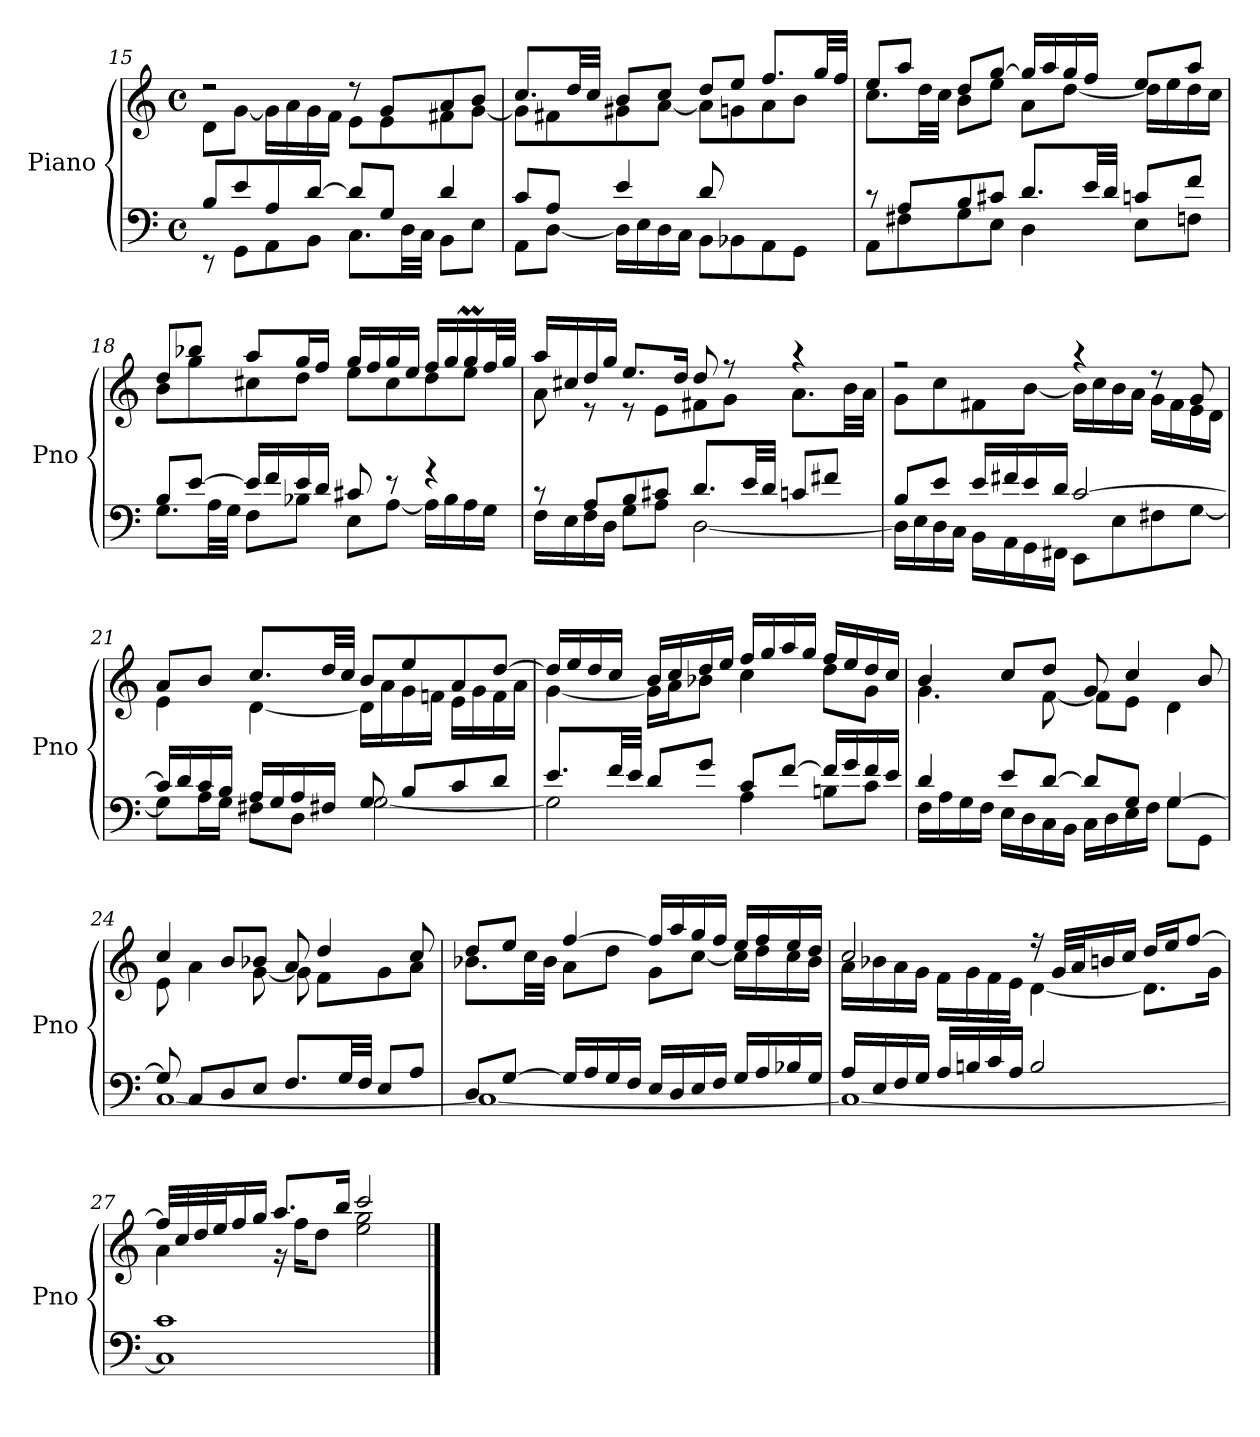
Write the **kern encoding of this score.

**kern	**kern
*part1	*part1
*staff2	*staff1
*I"Piano	*
*I'Pno	*
*clefF4	*clefG2
*k[]	*k[]
*M4/4	*M4/4
*met(c)	*met(c)
=15	=15
*^	*^
8B/L	8r	2r	8d\L
8e/	8GG\L	.	[8g\J
8A/	8AA\	.	16g\LL]
.	.	.	16a\
[8d/J	8BB\J	.	16g\
.	.	.	16f\JJ
8d/L]	8.C\L	8r	8e\L
8G/J	.	8g/L	8e\
.	32D\LL	.	.
.	32C\JJJ	.	.
4d/	8BB\L	8a/	8f#X\
.	8E\J	8b/J	[8g\J
=16	=16	=16	=16
8c/L	8AA\L	8.cc/L	8g\L]
8A/J	[8D\J	.	8f#X\
.	.	32dd/LL	.
.	.	32cc/JJJ	.
4e/	16D\LL]	8b/L	8g#X\
.	16E\	.	.
.	16D\	8cc/J	[8a\J
.	16C\JJ	.	.
8d/	8BB\L	8dd/L	8a\L]
8ryy	8BB-X\	8ee/J	8gn\
4ryy	8AA\	8.ff/L	8a\
.	8GG\J	.	8b\J
.	.	32gg/LL	.
.	.	32ff/JJJ	.
!!LO:LB:g=z	!!
=17	=17	=17	=17
8r	8AA\L	8ee/L	8.cc\L
8A/L	8F#X\	8aa/J	.
.	.	.	32dd\LL
.	.	.	32cc\JJJ
8B/	8G\	8dd/L	8b\L
8c#X/J	8E\J	[8gg/J	8ee\J
8.d/L	4D\	16gg/LL]	8a\L
.	.	16aa/	.
.	.	16gg/	[8dd\J
32e/LL	.	16ff/JJ	.
32d/JJJ	.	.	.
8cn/L	8E\L	8ee/L	16dd\LL]
.	.	.	16ee\
8f/J	8Fn\J	8aa/J	16dd\
.	.	.	16cc\JJ
=18	=18	=18	=18
8B/L	8.G\L	8dd/L	8b\L
[8e/J	.	8bb-X/J	8gg\
.	32A\LL	.	.
.	32G\JJJ	.	.
16e/LL]	8F\L	8aa/L	8cc#X\
16f/	.	.	.
16e/	8B-X\J	16gg/L	8dd\J
16d/JJ	.	16ff/JJ	.
8c#X/	8E\L	16gg/LL	8ee\L
.	.	16ff/	.
8r	[8A\J	16gg/	8cc#\
.	.	16ee/JJ	.
4r	16A\LL]	16ff/LL	8dd\
.	16B-\	16gg/	.
.	16A\	16ggM/	8ee\J
.	16G\JJ	32ff/L	.
.	.	32gg/JJJ	.
!!LO:PB:g=z	!!
=19	=19	=19	=19
8r	16F\LL	16aa/LL	8a\
.	16E\	16cc#X/	.
8A/L	16F\	16dd/	8r
.	16D\JJ	16gg/JJ	.
8B/	8G\L	8.ee/L	8r
8c#X/J	8A\J	.	8e\L
.	.	16dd/Jk	.
8.d/L	[2D\	8dd/	8f#X\
.	.	8r	8g\J
32e/LL	.	.	.
32d/JJJ	.	.	.
8cn/L	.	4r	8.a\L
8f#X/J	.	.	.
.	.	.	32b\LL
.	.	.	32a\JJJ
=20	=20	=20	=20
8B/L	16D\LL]	2r	8g\L
.	16E\	.	.
8e/J	16D\	.	8cc\
.	16C\JJ	.	.
16e/LL	16BB\LL	.	8f#X\
16f#X/	16AA\	.	.
16e/	16GG\	.	[8b\J
16d/JJ	16FF#X\JJ	.	.
[2c/	8EE\L	4r	16b\LL]
.	.	.	16cc\
.	8E\	.	16b\
.	.	.	16a\JJ
.	8F#X\	8r	16g\LL
.	.	.	16f#\
.	[8G\J	8g/	16e\
.	.	.	16d\JJ
!!LO:LB:g=z	!!
=21	=21	=21	=21
16c/LL]	8G\L]	8a/L	4e\
16d/	.	.	.
16c/	16A\L	8b/J	.
16B/JJ	16G\JJ	.	.
16A/LL	8F#X\L	8.cc/L	[4d\
16G/	.	.	.
16A/	8D\J	.	.
16F#X/JJ	.	32dd/LL	.
.	.	32cc/JJJ	.
8G/	[2G\	8b/L	16d\LL]
.	.	.	16a\
8B/L	.	8ee/	16g\
.	.	.	16fn\JJ
8c/	.	8a/	16e\LL
.	.	.	16g\
8d/J	.	[8dd/J	16f\
.	.	.	16a\JJ
=22	=22	=22	=22
8.e/L	2G\]	16dd/LL]	[4g\
.	.	16ee/	.
.	.	16dd/	.
32f/LL	.	16cc/JJ	.
32e/JJJ	.	.	.
8d/L	.	16b/LL	16g\LL]
.	.	16cc/	16a\J
8g/J	.	16dd/	8b-X\J
.	.	16ee/JJ	.
8c/L	4A\	16ff/LL	4cc\
.	.	16gg/	.
[8f/J	.	16aa/	.
.	.	16gg/JJ	.
16f/LL]	8Bn\L	16ff/LL	8dd\L
16g/	.	16ee/	.
16f/	8c\J	16dd/	8g\J
16e/JJ	.	16cc/JJ	.
!!LO:LB:g=z	!!
=23	=23	=23	=23
4d/	16F\LL	4b/	4.g\
.	16A\	.	.
.	16G\	.	.
.	16F\JJ	.	.
8e/L	16E\LL	8cc/L	.
.	16D\	.	.
[8d/J	16C\	8dd/J	[8f\
.	16BB\JJ	.	.
8d/L]	16C\LL	8g/	8f\L]
.	16D\	.	.
8G/J	16E\	4cc/	8e\J
.	16F\JJ	.	.
[4G/	8G\L	.	4d\
.	8GG\J	8b/	.
=24	=24	=24	=24
8G/]	[1C	4cc/	8e\
8C/L	.	.	4a\
8D/	.	8b/L	.
8E/J	.	8b-X/J	[8g\
8.F/L	.	8a/	8g\]
.	.	4dd/	8f\L
32G/LL	.	.	.
32F/JJJ	.	.	.
8E/L	.	.	8g\
8A/J	.	8cc/	8a\J
=25	=25	=25	=25
8D/L	1C_	8dd/L	8.b-X\L
[8G/J	.	8ee/J	.
.	.	.	32cc\LL
.	.	.	32b-\JJJ
16G/LL]	.	[4ff/	8a\L
16A/	.	.	.
16G/	.	.	8dd\J
16F/JJ	.	.	.
16E/LL	.	16ff/LL]	8g\L
16D/	.	16aa/	.
16E/	.	16gg/	[8cc\J
16F/JJ	.	16ff/JJ	.
16G/LL	.	16ee/LL	16cc\LL]
16A/	.	16ff/	16dd\
16B-X/	.	16ee/	16cc\
16G/JJ	.	16dd/JJ	16b-\JJ
!!LO:LB:g=z	!!
=26	=26	=26	=26
16A/LL	1C_	2cc/	16a\LL
16E/	.	.	16b-X\
16F/	.	.	16a\
16G/JJ	.	.	16g\JJ
16A/LL	.	.	16f\LL
16Bn/	.	.	16g\
16c/	.	.	16f\
16A/JJ	.	.	16e\JJ
2B/	.	16r	[4d\
.	.	32g/LLL	.
.	.	32a/J	.
.	.	16bn/	.
.	.	16cc/JJ	.
.	.	16dd/LL	8.d\L]
.	.	16ee/J	.
.	.	[8ff/J	.
.	.	.	16g\Jk
=27	=27	=27	=27
1c	1C]	32ff/LLL]	4a\
.	.	32cc/	.
.	.	32dd/	.
.	.	32ee/J	.
.	.	16ff/	.
.	.	16gg/JJ	.
.	.	8.aa/L	16r
.	.	.	16ff\KL
.	.	.	8dd\J
.	.	16bb/Jk	.
.	.	2ccc/	2ee\ 2gg\
*v	*v	*	*
*	*v	*v
==	==
*-	*-
